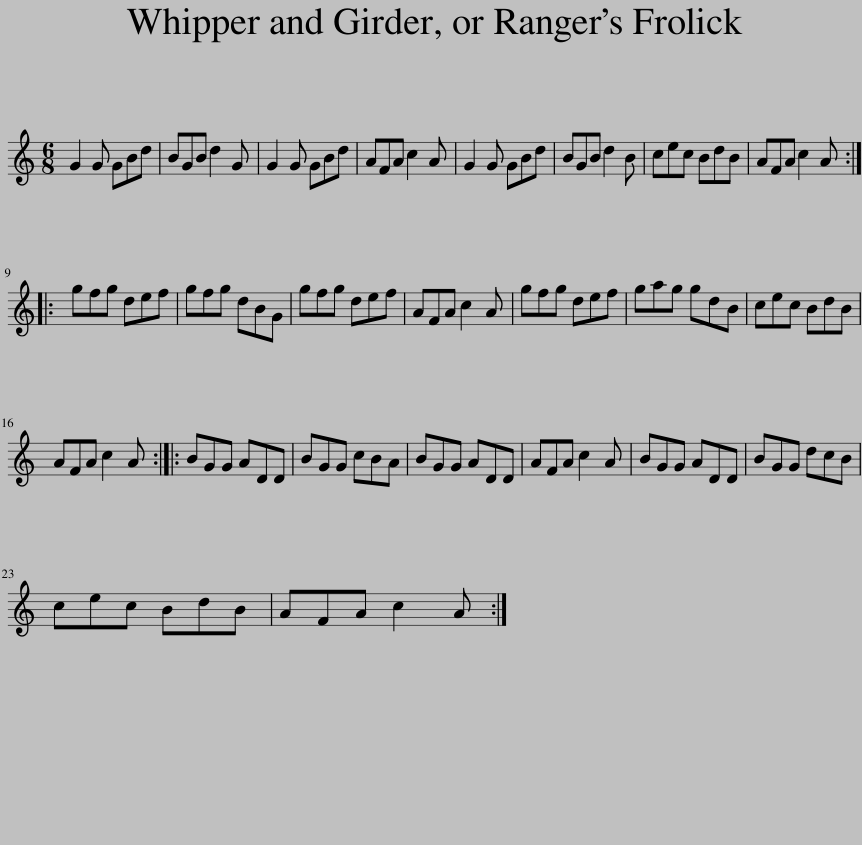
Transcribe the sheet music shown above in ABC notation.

X:1
L:1/8
M:6/8
I:linebreak $
K:C
V:1 treble
V:1
 G2 G GBd | BGB d2 G | G2 G GBd | AFA c2 A | G2 G GBd | %5
 BGB d2 B | cec BdB | AFA c2 A ::$ gfg def | gfg dBG | %10
 gfg def | AFA c2 A | gfg def | gag gdB | cec BdB |$ %15
 AFA c2 A :: BGG ADD | BGG cBA | BGG ADD | AFA c2 A | %20
 BGG ADD | BGG dcB |$ cec BdB | AFA c2 A :| %24
